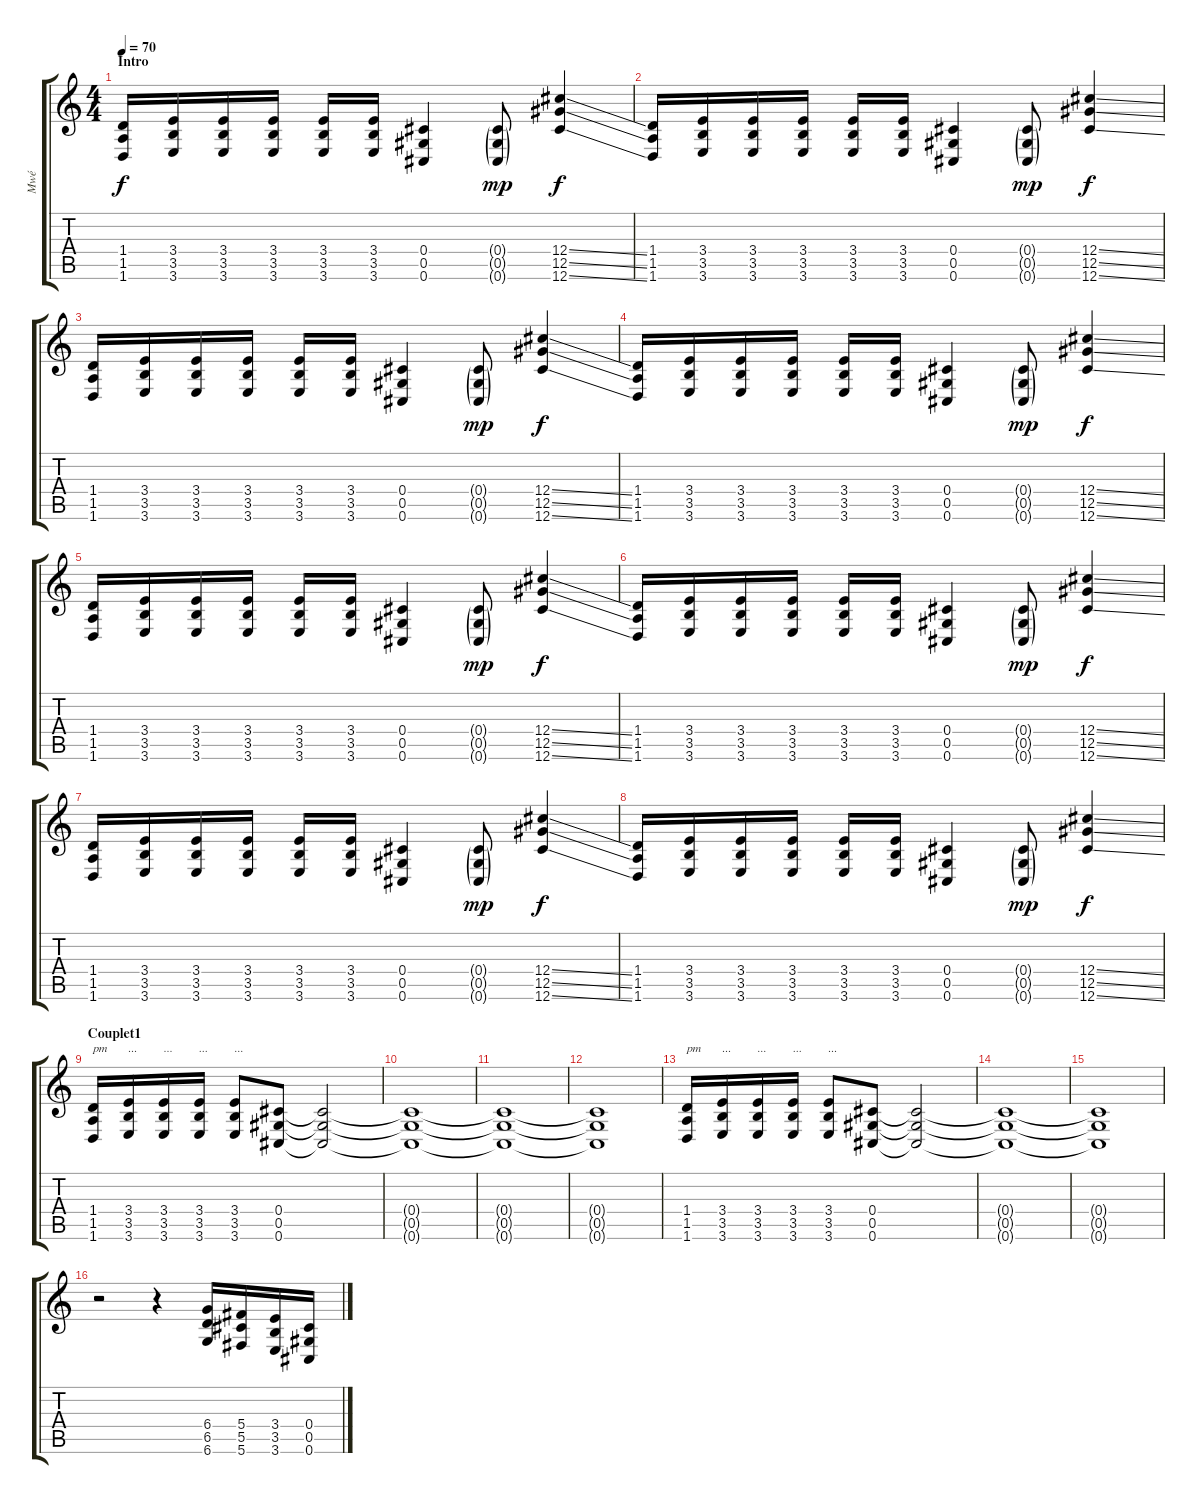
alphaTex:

\track ("Mwé" "Mwé") {instrument overdrivenguitar}
\staff {score tabs}
\tuning (Eb4 Bb3 Gb3 Db3 Ab2 Db2) {hide}
\ts (4 4)
\section ("" "Intro")
\tempo 70
\clef g2
\ks c
(1.4 1.5 1.6).16{dy f instrument overdrivenguitar} (3.4 3.5 3.6).16 (3.4 3.5 3.6).16 (3.4 3.5 3.6).16 (3.4 3.5 3.6).16 (3.4 3.5 3.6).16 (0.4 0.5 0.6).4 (0.4{g} 0.5{g} 0.6{g}).8{dy mp} (12.4{ss} 12.5{ss} 12.6{ss}).4{dy f} |
(1.4 1.5 1.6).16 (3.4 3.5 3.6).16 (3.4 3.5 3.6).16 (3.4 3.5 3.6).16 (3.4 3.5 3.6).16 (3.4 3.5 3.6).16 (0.4 0.5 0.6).4 (0.4{g} 0.5{g} 0.6{g}).8{dy mp} (12.4{ss} 12.5{ss} 12.6{ss}).4{dy f} |
(1.4 1.5 1.6).16 (3.4 3.5 3.6).16 (3.4 3.5 3.6).16 (3.4 3.5 3.6).16 (3.4 3.5 3.6).16 (3.4 3.5 3.6).16 (0.4 0.5 0.6).4 (0.4{g} 0.5{g} 0.6{g}).8{dy mp} (12.4{ss} 12.5{ss} 12.6{ss}).4{dy f} |
(1.4 1.5 1.6).16 (3.4 3.5 3.6).16 (3.4 3.5 3.6).16 (3.4 3.5 3.6).16 (3.4 3.5 3.6).16 (3.4 3.5 3.6).16 (0.4 0.5 0.6).4 (0.4{g} 0.5{g} 0.6{g}).8{dy mp} (12.4{ss} 12.5{ss} 12.6{ss}).4{dy f} |
(1.4 1.5 1.6).16 (3.4 3.5 3.6).16 (3.4 3.5 3.6).16 (3.4 3.5 3.6).16 (3.4 3.5 3.6).16 (3.4 3.5 3.6).16 (0.4 0.5 0.6).4 (0.4{g} 0.5{g} 0.6{g}).8{dy mp} (12.4{ss} 12.5{ss} 12.6{ss}).4{dy f} |
(1.4 1.5 1.6).16 (3.4 3.5 3.6).16 (3.4 3.5 3.6).16 (3.4 3.5 3.6).16 (3.4 3.5 3.6).16 (3.4 3.5 3.6).16 (0.4 0.5 0.6).4 (0.4{g} 0.5{g} 0.6{g}).8{dy mp} (12.4{ss} 12.5{ss} 12.6{ss}).4{dy f} |
(1.4 1.5 1.6).16 (3.4 3.5 3.6).16 (3.4 3.5 3.6).16 (3.4 3.5 3.6).16 (3.4 3.5 3.6).16 (3.4 3.5 3.6).16 (0.4 0.5 0.6).4 (0.4{g} 0.5{g} 0.6{g}).8{dy mp} (12.4{ss} 12.5{ss} 12.6{ss}).4{dy f} |
(1.4 1.5 1.6).16 (3.4 3.5 3.6).16 (3.4 3.5 3.6).16 (3.4 3.5 3.6).16 (3.4 3.5 3.6).16 (3.4 3.5 3.6).16 (0.4 0.5 0.6).4 (0.4{g} 0.5{g} 0.6{g}).8{dy mp} (12.4{ss} 12.5{ss} 12.6{ss}).4{dy f} |
\section ("" "Couplet1")
(1.4 1.5 1.6).16{txt "pm"} (3.4 3.5 3.6).16{txt "..."} (3.4 3.5 3.6).16{txt "..."} (3.4 3.5 3.6).16{txt "..."} (3.4 3.5 3.6).8{txt "..."} (0.4 0.5 0.6).8 (0.4{t} 0.5{t} 0.6{t}).2 |
(0.4{t} 0.5{t} 0.6{t}).1 |
(0.4{t} 0.5{t} 0.6{t}).1 |
(0.4{t} 0.5{t} 0.6{t}).1 |
(1.4 1.5 1.6).16{txt "pm"} (3.4 3.5 3.6).16{txt "..."} (3.4 3.5 3.6).16{txt "..."} (3.4 3.5 3.6).16{txt "..."} (3.4 3.5 3.6).8{txt "..."} (0.4 0.5 0.6).8 (0.4{t} 0.5{t} 0.6{t}).2 |
(0.4{t} 0.5{t} 0.6{t}).1 |
(0.4{t} 0.5{t} 0.6{t}).1 |
r.2 r.4 (6.4 6.5 6.6).16 (5.4 5.5 5.6).16 (3.4 3.5 3.6).16 (0.4 0.5 0.6).16
